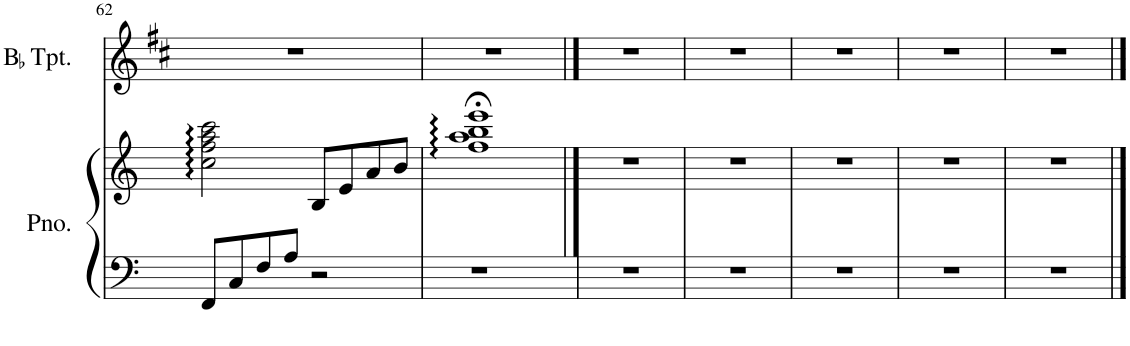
**kern	**kern	**kern
*part2	*part2	*part1
*staff3	*staff2	*staff1
*I"Piano	*	*I"BaccidentalFlat Trumpet
*I'Pno.	*	*I'BaccidentalFlat Tpt.
!!LO:PB:g=z
*clefF4	*clefG2	*clefG2
*	*	*Trd1c2
*k[]	*k[]	*k[f#c#]
*M4/4	*M4/4	*M4/4
=62	=62	=62
8FF/L	2cc\ 2ff\ 2aa\ 2ccc\	1r
8C/	.	.
8F/	.	.
8A/J	.	.
2r	8B/L	.
.	8e/	.
.	8a/	.
.	8b/J	.
=63	=63	=63
1r	1ff;< 1aa;< 1bb;< 1eee;<	1r
==64	==64	==64
1r	1r	1r
=65	=65	=65
1r	1r	1r
=66	=66	=66
1r	1r	1r
=67	=67	=67
1r	1r	1r
=68	=68	=68
1r	1r	1r
==	==	==
*-	*-	*-
